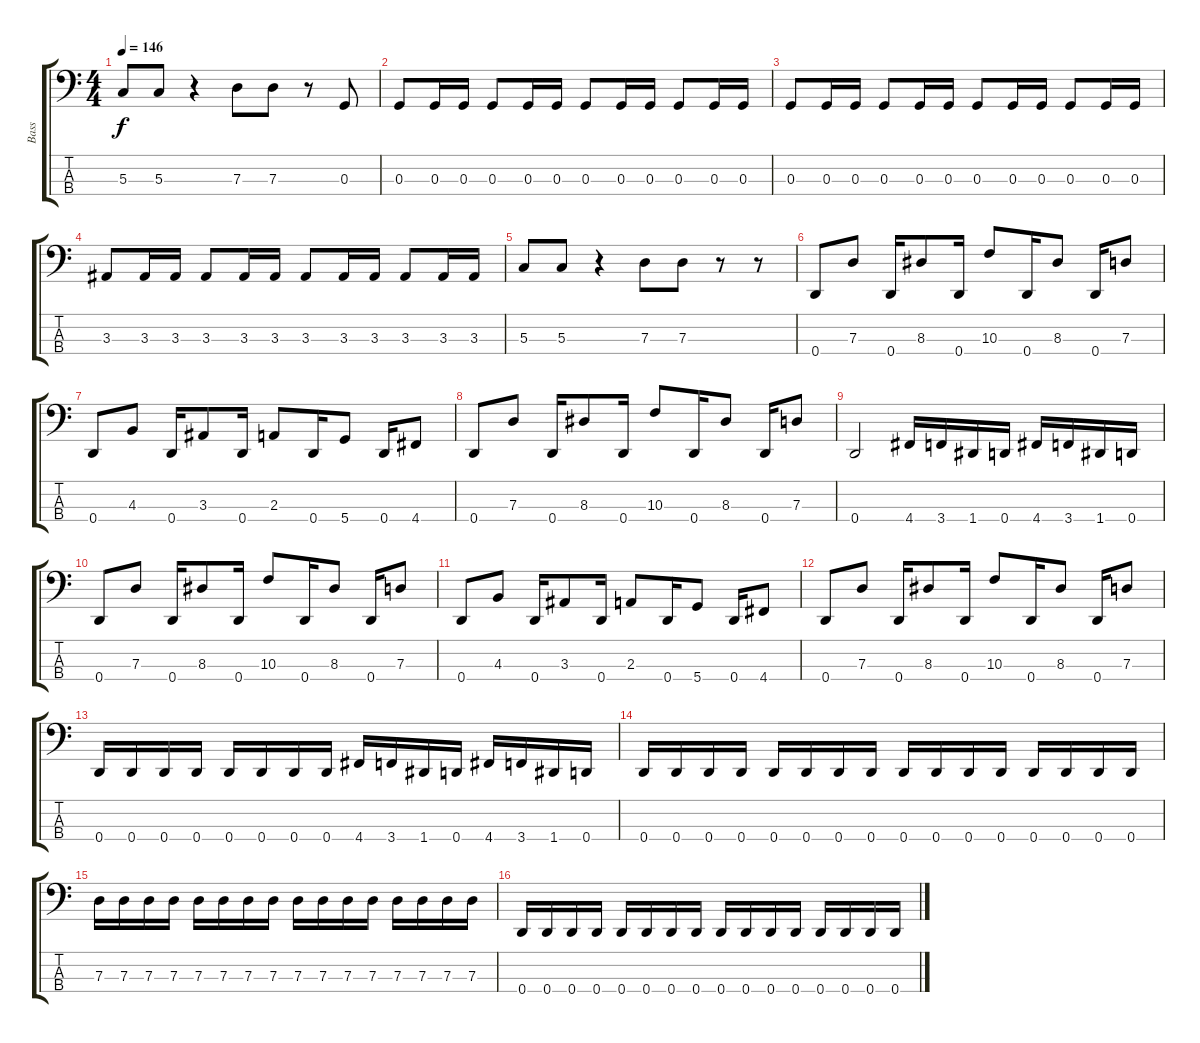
\track ("Bass" "Bass") {instrument electricbasspick}
\staff {score tabs}
\tuning (F2 C2 G1 D1) {hide}
\ts (4 4)
\tempo 146
\clef f4
\ks c
5.3.8{dy f} 5.3.8 r.4 7.3.8 7.3.8 r.8 0.3.8 |
0.3.8 0.3.16 0.3.16 0.3.8 0.3.16 0.3.16 0.3.8 0.3.16 0.3.16 0.3.8 0.3.16 0.3.16 |
0.3.8 0.3.16 0.3.16 0.3.8 0.3.16 0.3.16 0.3.8 0.3.16 0.3.16 0.3.8 0.3.16 0.3.16 |
3.3.8 3.3.16 3.3.16 3.3.8 3.3.16 3.3.16 3.3.8 3.3.16 3.3.16 3.3.8 3.3.16 3.3.16 |
5.3.8 5.3.8 r.4 7.3.8 7.3.8 r.8 r.8 |
0.4.8 7.3.8 0.4.16 8.3.8 0.4.16 10.3.8 0.4.16 8.3.8 0.4.16 7.3.8 |
0.4.8 4.3.8 0.4.16 3.3.8 0.4.16 2.3.8 0.4.16 5.4.8 0.4.16 4.4.8 |
0.4.8 7.3.8 0.4.16 8.3.8 0.4.16 10.3.8 0.4.16 8.3.8 0.4.16 7.3.8 |
0.4.2 4.4.16 3.4.16 1.4.16 0.4.16 4.4.16 3.4.16 1.4.16 0.4.16 |
0.4.8 7.3.8 0.4.16 8.3.8 0.4.16 10.3.8 0.4.16 8.3.8 0.4.16 7.3.8 |
0.4.8 4.3.8 0.4.16 3.3.8 0.4.16 2.3.8 0.4.16 5.4.8 0.4.16 4.4.8 |
0.4.8 7.3.8 0.4.16 8.3.8 0.4.16 10.3.8 0.4.16 8.3.8 0.4.16 7.3.8 |
0.4.16 0.4.16 0.4.16 0.4.16 0.4.16 0.4.16 0.4.16 0.4.16 4.4.16 3.4.16 1.4.16 0.4.16 4.4.16 3.4.16 1.4.16 0.4.16 |
0.4.16 0.4.16 0.4.16 0.4.16 0.4.16 0.4.16 0.4.16 0.4.16 0.4.16 0.4.16 0.4.16 0.4.16 0.4.16 0.4.16 0.4.16 0.4.16 |
7.3.16 7.3.16 7.3.16 7.3.16 7.3.16 7.3.16 7.3.16 7.3.16 7.3.16 7.3.16 7.3.16 7.3.16 7.3.16 7.3.16 7.3.16 7.3.16 |
0.4.16 0.4.16 0.4.16 0.4.16 0.4.16 0.4.16 0.4.16 0.4.16 0.4.16 0.4.16 0.4.16 0.4.16 0.4.16 0.4.16 0.4.16 0.4.16
